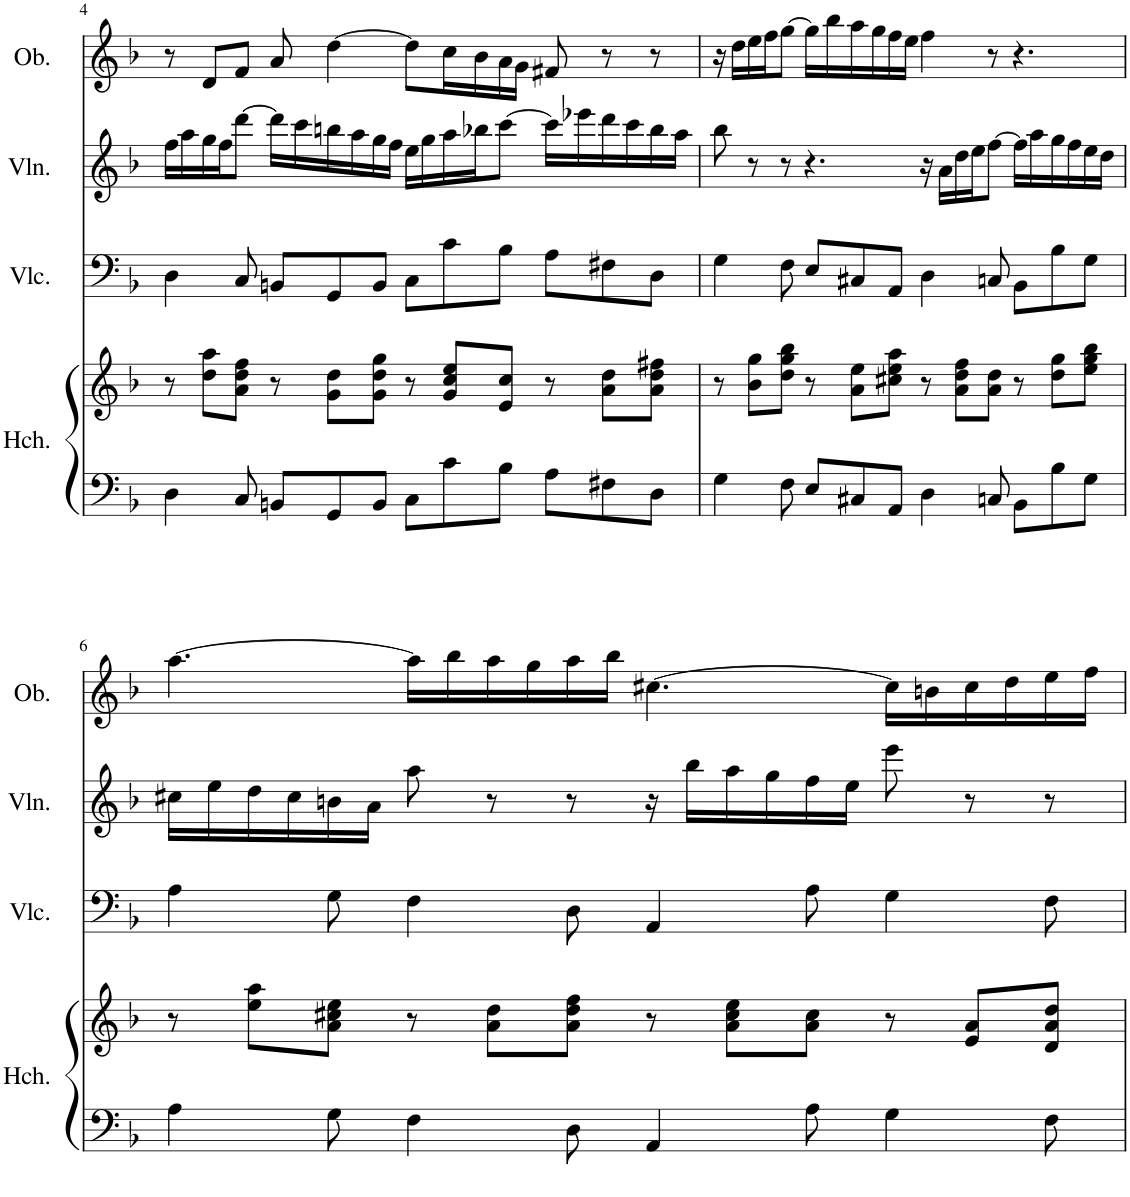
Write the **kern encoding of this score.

**kern	**kern	**kern	**kern	**kern
*part4	*part4	*part3	*part2	*part1
*staff5	*staff4	*staff3	*staff2	*staff1
*I"Harpsichord	*	*I"Violoncello	*I"Violin	*I"Oboe
*I'Hch.	*	*I'Vlc.	*I'Vln.	*I'Ob.
!!LO:PB:g=z
*clefF4	*clefG2	*clefF4	*clefG2	*clefG2
*k[b-]	*k[b-]	*k[b-]	*k[b-]	*k[b-]
*M12/8	*M12/8	*M12/8	*M12/8	*M12/8
=4	=4	=4	=4	=4
4D\	8r	4D\	16ff\LL	8r
.	.	.	16aa\	.
.	8dd\ 8aa\L	.	16gg\	8d/L
.	.	.	16ff\J	.
8C/	8a\ 8dd\ 8ff\J	8C/	[8ddd\J	8f/J
8BBn/L	8r	8BBn/L	16ddd\LL]	8a/
.	.	.	16ccc\	.
8GG/	8g\ 8dd\L	8GG/	16bbn\	[4dd\
.	.	.	16aa\	.
8BB/J	8g\ 8dd\ 8gg\J	8BB/J	16gg\	.
.	.	.	16ff\JJ	.
8C\L	8r	8C\L	16ee\LL	8dd\L]
.	.	.	16gg\	.
8c\	8g/ 8cc/ 8ee/L	8c\	16aa\	16cc\L
.	.	.	16bb-X\J	16b-\
8B-\J	8e/ 8cc/J	8B-\J	[8ccc\J	16a\
.	.	.	.	16g\JJ
8A\L	8r	8A\L	16ccc\LL]	8f#X/
.	.	.	16eee-X\	.
8F#X\	8a\ 8dd\L	8F#X\	16ddd\	8r
.	.	.	16ccc\	.
8D\J	8a\ 8dd\ 8ff#X\J	8D\J	16bb-\	8r
.	.	.	16aa\JJ	.
=5	=5	=5	=5	=5
4G\	8r	4G\	8bb-\	16r
.	.	.	.	16dd\LL
.	8b-\ 8gg\L	.	8r	16ee\
.	.	.	.	16ff\J
8F\	8dd\ 8gg\ 8bb-\J	8F\	8r	[8gg\J
8E/L	8r	8E/L	4.r	16gg\LL]
.	.	.	.	16bb-\
8C#X/	8a\ 8ee\L	8C#X/	.	16aa\
.	.	.	.	16gg\
8AA/J	8cc#X\ 8ee\ 8aa\J	8AA/J	.	16ff\
.	.	.	.	16ee\JJ
4D\	8r	4D\	16r	4ff\
.	.	.	16a\LL	.
.	8a\ 8dd\ 8ff\L	.	16dd\	.
.	.	.	16ee\J	.
8Cn/	8a\ 8dd\J	8Cn/	[8ff\J	8r
8BB-\L	8r	8BB-\L	16ff\LL]	4.r
.	.	.	16aa\	.
8B-\	8dd\ 8gg\L	8B-\	16gg\	.
.	.	.	16ff\	.
8G\J	8ee\ 8gg\ 8bb-\J	8G\J	16ee\	.
.	.	.	16dd\JJ	.
!!LO:LB:g=z
=6	=6	=6	=6	=6
4A\	8r	4A\	16cc#X\LL	[4.aa\
.	.	.	16ee\	.
.	8ee\ 8aa\L	.	16dd\	.
.	.	.	16cc#\	.
8G\	8a\ 8cc#X\ 8ee\J	8G\	16bn\	.
.	.	.	16a\JJ	.
4F\	8r	4F\	8aa\	16aa\LL]
.	.	.	.	16bb-\
.	8a\ 8dd\L	.	8r	16aa\
.	.	.	.	16gg\
8D\	8a\ 8dd\ 8ff\J	8D\	8r	16aa\
.	.	.	.	16bb-\JJ
4AA/	8r	4AA/	16r	[4.cc#X\
.	.	.	16bb-\LL	.
.	8a\ 8cc#\ 8ee\L	.	16aa\	.
.	.	.	16gg\	.
8A\	8a\ 8cc#\J	8A\	16ff\	.
.	.	.	16ee\JJ	.
4G\	8r	4G\	8eee\	16cc#\LL]
.	.	.	.	16bn\
.	8e/ 8a/L	.	8r	16cc#\
.	.	.	.	16dd\
8F\	8d/ 8a/ 8dd/J	8F\	8r	16ee\
.	.	.	.	16ff\JJ
=	=	=	=	=
*-	*-	*-	*-	*-
